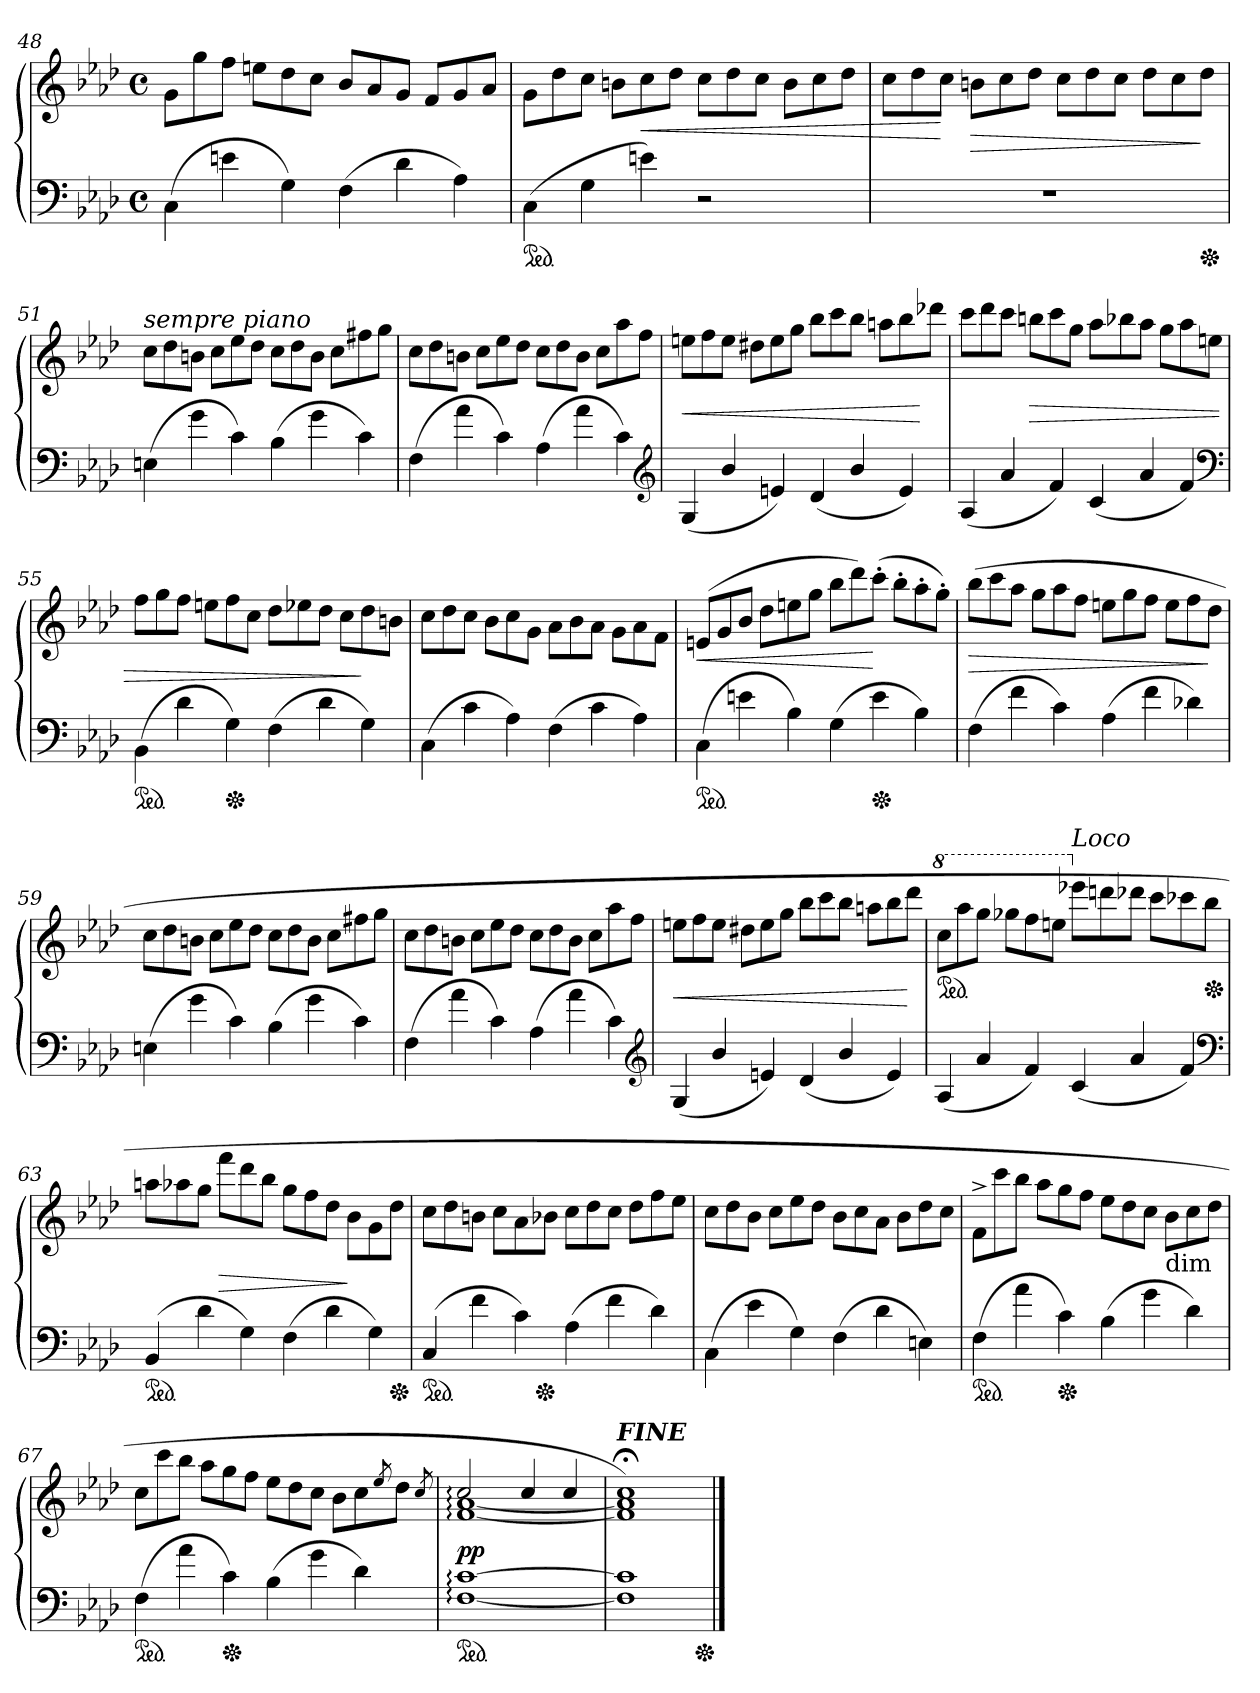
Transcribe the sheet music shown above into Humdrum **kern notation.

**kern	**kern	**dynam
*part1	*part1	*part1
*staff2	*staff1	*staff1/2
*clefF4	*clefG2	*
*k[b-e-a-d-]	*k[b-e-a-d-]	*
*M2/2	*M2/2	*
*met(c)	*met(c)	*
*Xtuplet	*Xtuplet	*
=48	=48	=48
(6C\	12gL	.
.	12gg	.
6en	12ffJ	.
.	12eenL	.
6G)	12dd-	.
.	12ccJ	.
(6F	12b-L	.
.	12a-	.
6d-	12gJ	.
.	12fL	.
6A-)	12g	.
.	12a-J	.
=49	=49	=49
*ped	*	*
(6C\	12gL	.
.	12dd-	.
6G	12ccJ	.
.	12bnL	.
6en)	12cc	<
.	12dd-J	.
2r	12ccL	.
.	12dd-	.
.	12ccJ	.
.	12bL	.
.	12cc	.
.	12dd-J	.
=50	=50	=50
1rF	12ccL	.
.	12dd-	.
.	12ccJ	[
.	12bnL	>
.	12cc	.
.	12dd-J	.
.	12ccL	.
.	12dd-	.
.	12ccJ	.
.	12dd-L	.
.	12cc	.
*Xped	*	*
.	12dd-J	]
=51	=51	=51
!	!LO:TX:a:i:t=sempre piano	!
(6En	12ccL	.
.	12dd-	.
6g	12bnJ	.
.	12ccL	.
6c)	12ee-	.
.	12dd-J	.
(6B-	12ccL	.
.	12dd-	.
6g	12bJ	.
.	12ccL	.
6c)	12ff#X	.
.	12ggJ	.
=52	=52	=52
(6F	12ccL	.
.	12dd-	.
6a-	12bnJ	.
.	12ccL	.
6c)	12ee-	.
.	12dd-J	.
(6A-	12ccL	.
.	12dd-	.
6a-	12bJ	.
.	12ccL	.
6c)	12aa-	.
.	12ffJ	.
*clefG2	*	*
=53	=53	=53
(6G	12eenL	<
.	12ff	.
6b-/	12eeJ	.
.	12dd#XL	.
6en)	12ee	.
.	12ggJ	.
(6d-	12bb-L	.
.	12ccc	.
6b-/	12bb-J	.
.	12aanL	.
6e)	12bb-	.
.	12ddd-XJ	[
=54	=54	=54
(6A-	12cccL	.
.	12ddd-	.
6a-	12cccJ	.
.	12bbnL	>
6f)	12ccc	.
.	12ggJ	.
(6c	12aa-L	.
.	12bb-X	.
6a-	12aa-J	.
.	12ggL	.
6f)	12aa-	.
.	12eenJ	.
*clefF4	*	*
=55	=55	=55
*ped	*	*
(6BB-\	12ffL	.
.	12gg	.
6d-	12ffJ	.
.	12eenL	.
*Xped	*	*
6G)	12ff	.
.	12ccJ	.
(6F	12dd-L	.
.	12ee-X	.
6d-	12dd-J	.
.	12ccL	.
6G)	12dd-	]
.	12bnJ	.
=56	=56	=56
(6C\	12ccL	.
.	12dd-	.
6c	12ccJ	.
.	12b-\L	.
6A-)	12cc\	.
.	12g\J	.
(6F	12a-L	.
.	12b-\	.
6c	12a-J	.
.	12g\L	.
6A-)	12a-	.
.	12fJ	.
=57	=57	=57
*ped	*	*
(6C\	(>12enL	<
.	12g	.
6en	12b-J	.
.	12dd-L	.
6B-)	12een	.
.	12ggJ	.
(6G	12bb-L	.
.	12ddd-)	.
*Xped	*	*
6e	(12ccc'>J	[
.	12bb-'>L	.
6B-)	12aa-'>	.
.	12gg'>J)	.
=58	=58	=58
(6F	(>12bb-L	>
.	12ccc	.
6f	12aa-J	.
.	12ggL	.
6c)	12aa-	.
.	12ffJ	.
(6A-	12eenL	.
.	12gg	.
6f	12ffJ	.
.	12eeL	.
6d-X)	12ff	.
.	12dd-J	]
=59	=59	=59
(6En	12ccL	.
.	12dd-	.
6g	12bnJ	.
.	12ccL	.
6c)	12ee-	.
.	12dd-J	.
(6B-	12ccL	.
.	12dd-	.
6g	12bJ	.
.	12ccL	.
6c)	12ff#X	.
.	12ggJ	.
=60	=60	=60
(6F	12ccL	.
.	12dd-	.
6a-	12bnJ	.
.	12ccL	.
6c)	12ee-	.
.	12dd-J	.
(6A-	12ccL	.
.	12dd-	.
6a-	12bJ	.
.	12ccL	.
6c)	12aa-	.
.	12ffJ	.
*clefG2	*	*
=61	=61	=61
(6G	12eenL	<
.	12ff	.
6b-/	12eeJ	.
.	12dd#XL	.
6en)	12ee	.
.	12ggJ	.
(6d-	12bb-L	.
.	12ccc	.
6b-/	12bb-J	.
.	12aanL	.
6e)	12bb-	.
.	12ddd-J	[
=62	=62	=62
*	*8va	*
*	*ped	*
(6A-	12cccL	.
.	12aaa-	.
6a-	12gggJ	.
.	12ggg-XL	.
6f)	12fff	.
.	12eeenJ	.
*	*X8va	*
!	!LO:TX:a:i:t=Loco	!
(6c	12eee-XL	.
.	12dddn	.
6a-	12ddd-XJ	.
.	12cccL	.
6f)	12ccc-X	.
*	*Xped	*
.	12bb-J	.
*clefF4	*	*
=63	=63	=63
*ped	*	*
(6BB-	12aanL	.
.	12aa-X	.
6d-	12ggJ	.
.	12fffL	>
6G)	12ddd-	.
.	12bb-J	.
(6F	12ggL	.
.	12ff	.
6d-	12dd-J	.
.	12b-L	]
6G)	12g	.
*Xped	*	*
.	12dd-J	.
=64	=64	=64
*ped	*	*
(6C	12ccL	.
.	12dd-	.
6f	12bnJ	.
.	12ccL	.
6c)	12a-	.
*Xped	*	*
.	12b-XJ	.
(6A-	12ccL	.
.	12dd-	.
6f	12ccJ	.
.	12dd-L	.
6d-)	12ff	.
.	12ee-J	.
=65	=65	=65
(6C\	12ccL	.
.	12dd-	.
6e-	12b-J	.
.	12ccL	.
6G)	12ee-	.
.	12dd-J	.
(6F	12b-L	.
.	12cc	.
6d-	12a-J	.
.	12b-L	.
6En)	12dd-	.
.	12ccJ	.
=66	=66	=66
*ped	*	*
(6F	12f^>L	.
.	12ccc	.
6a-	12bb-J	.
.	12aa-L	.
*Xped	*	*
6c)	12gg	.
.	12ffJ	.
(6B-	12ee-L	.
.	12dd-	.
6g	12ccJ	.
!	!LO:TX:c:t=dim	!
.	12b-L	.
6d-)	12cc	.
.	12dd-J	.
=67	=67	=67
*ped	*	*
(6F	12ccL	.
.	12ccc	.
6a-	12bb-J	.
.	12aa-L	.
*Xped	*	*
6c)	12gg	.
.	12ffJ	.
(6B-	12ee-L	.
.	12dd-	.
6g	12ccJ	.
.	12b-L	.
6d-)	12cc	.
.	8qee-/	.
.	12dd-J	.
.	8qcc/	.
=68	=68	=68
*	*^	*
*ped	*	*	*
[1F: [1c:	2cc:	[1f: [1a-:	pp
.	4cc	.	.
.	4cc	.	.
*	*v	*v	*
=69	=69	=69
!	!LO:TX:a:Bi:t=FINE	!
1F] 1c]	1f];< 1a-];< 1cc;<)	.
*Xped	*	*
==	==	==
*-	*-	*-
